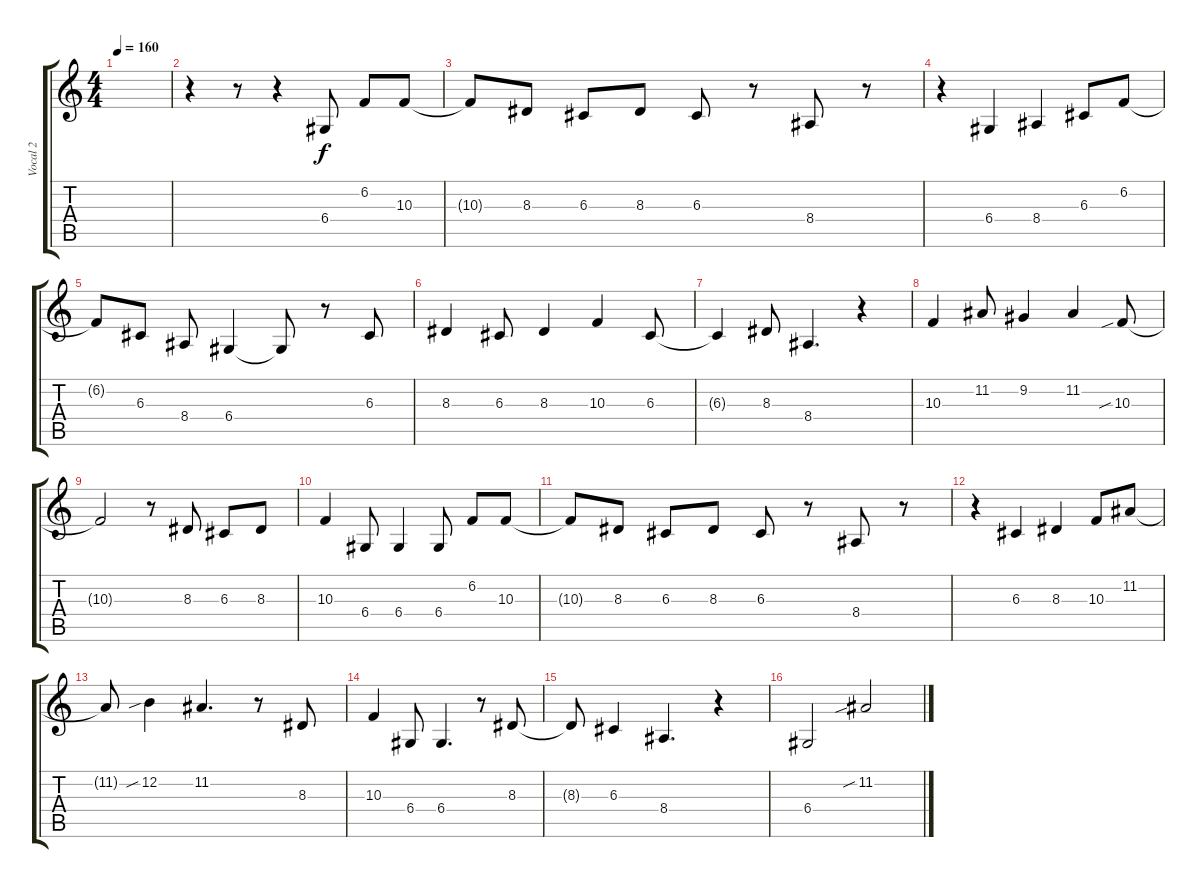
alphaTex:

\track ("Vocal 2" "Vocal 2") {instrument clarinet}
\staff {score tabs}
\tuning (E4 B3 G3 D3 A2 E2) {hide}
\ts (4 4)
\tempo 160
\clef g2
\ks c
|
r.4 r.8 r.4 6.4.8 6.2.8 10.3.8 |
10.3{t}.8 8.3.8 6.3.8 8.3.8 6.3.8 r.8 8.4.8 r.8 |
r.4 6.4.4 8.4.4 6.3.8 6.2.8 |
6.2{t}.8 6.3.8 8.4.8 6.4.4 6.4{t}.8 r.8 6.3.8 |
8.3.4 6.3.8 8.3.4 10.3.4 6.3.8 |
6.3{t}.4 8.3.8 8.4.4{d} r.4 |
10.3.4 11.2.8 9.2.4 11.2.4 10.3{sib}.8 |
10.3{t}.2 r.8 8.3.8 6.3.8 8.3.8 |
10.3.4 6.4.8 6.4.4 6.4.8 6.2.8 10.3.8 |
10.3{t}.8 8.3.8 6.3.8 8.3.8 6.3.8 r.8 8.4.8 r.8 |
r.4 6.3.4 8.3.4 10.3.8 11.2.8 |
11.2{t}.8 12.2{sib}.4 11.2.4{d} r.8 8.3.8 |
10.3.4 6.4.8 6.4.4{d} r.8 8.3.8 |
8.3{t}.8 6.3.4 8.4.4{d} r.4 |
6.4.2 11.2{sib}.2
